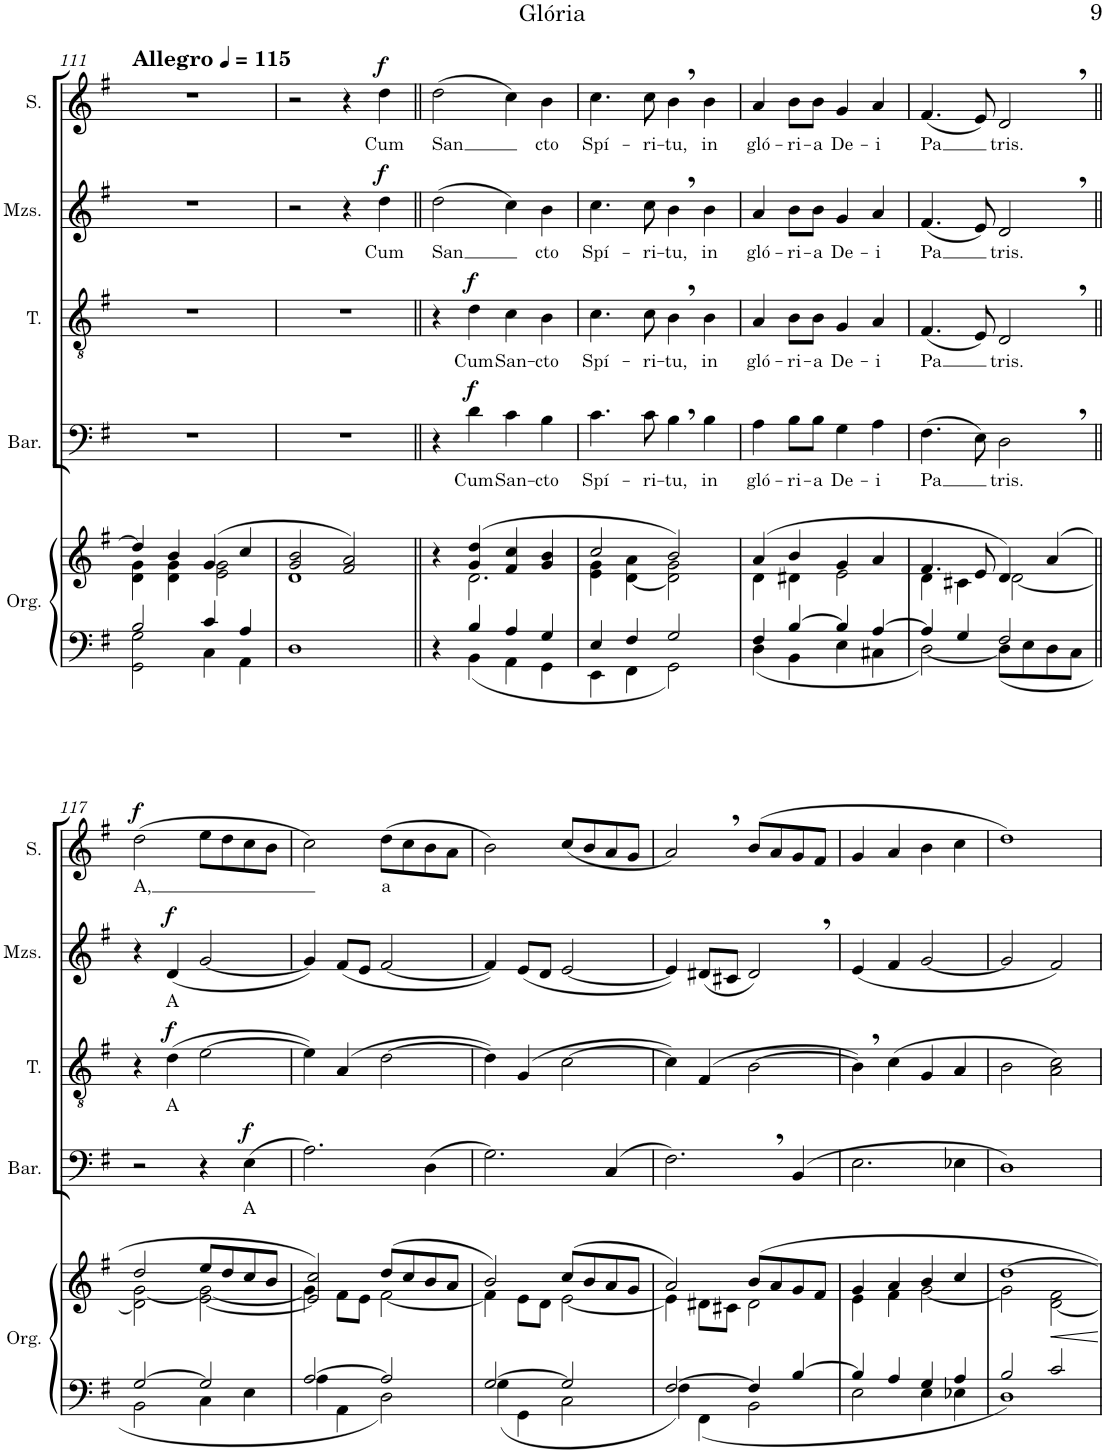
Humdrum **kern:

**kern	**kern	**kern	**text	**dynam	**kern	**text	**dynam	**kern	**text	**dynam	**kern	**text	**dynam
*part5	*part5	*part4	*part4	*part4	*part3	*part3	*part3	*part2	*part2	*part2	*part1	*part1	*part1
*staff6	*staff5	*staff4	*staff4	*staff4	*staff3	*staff3	*staff3	*staff2	*staff2	*staff2	*staff1	*staff1	*staff1
*I"Órgano	*	*I"Barítono	*	*	*I"Tenor	*	*	*I"Mezzosoprano	*	*	*I"Soprano	*	*
*	*	*I'Bar.	*	*	*I'T.	*	*	*I'Mzs.	*	*	*I'S.	*	*
!!LO:PB:g=z
*clefF4	*clefG2	*clefF4	*	*	*clefGv2	*	*	*clefG2	*	*	*clefG2	*	*
*k[f#]	*k[f#]	*k[f#]	*	*	*k[f#]	*	*	*k[f#]	*	*	*k[f#]	*	*
*M4/4	*M4/4	*M4/4	*	*	*M4/4	*	*	*M4/4	*	*	*M4/4	*	*
*met(c)	*met(c)	*met(c)	*	*	*met(c)	*	*	*met(c)	*	*	*met(c)	*	*
*MM115	*MM115	*MM115	*	*	*MM115	*	*	*MM115	*	*	*MM115	*	*
=111	=111	=111	=111	=111	=111	=111	=111	=111	=111	=111	=111	=111	=111
*^	*^	*	*	*	*	*	*	*	*	*	*	*	*
!	!	!	!	!	!	!	!	!	!	!	!	!	!LO:TX:a:B:t=Allegro	!	!
2B/	2GG\ 2G\	4dd/]	4d\ 4g\	1r	.	.	1r	.	.	1r	.	.	1r	.	.
.	.	4b/	4d\ 4g\	.	.	.	.	.	.	.	.	.	.	.	.
4c/	4C\	(4g/	2e\ 2g\	.	.	.	.	.	.	.	.	.	.	.	.
4A/	4AA\	4cc/	.	.	.	.	.	.	.	.	.	.	.	.	.
*v	*v	*	*	*	*	*	*	*	*	*	*	*	*	*	*
=112	=112	=112	=112	=112	=112	=112	=112	=112	=112	=112	=112	=112	=112	=112
1D	2g/ 2b/	1d	1r	.	.	1r	.	.	2r	.	.	2r	.	.
.	2f#/ 2a/)	.	.	.	.	.	.	.	4r	.	.	4r	.	.
!	!	!	!	!	!	!	!	!	!	!LO:LY:b	!LO:DY:a	!	!LO:LY:b	!LO:DY:a
.	.	.	.	.	.	.	.	.	4dd\	Cum	f	4dd\	Cum	f
=113||	=113||	=113||	=113||	=113||	=113||	=113||	=113||	=113||	=113||	=113||	=113||	=113||	=113||	=113||
*^	*	*	*	*	*	*	*	*	*	*	*	*	*	*
!	!	!	!	!	!	!	!	!	!	!	!LO:LY:b	!	!	!LO:LY:b	!
4r	4ryy	4r	4ryy	4r	.	.	4r	.	.	(2dd\	San	.	(2dd\	San	.
!	!	!	!	!	!LO:LY:b	!LO:DY:a	!	!LO:LY:b	!LO:DY:a	!	!	!	!	!	!
4B/	4BB\	(4g/ 4dd/	2.d\	4d\	Cum	f	4d\	Cum	f	.	.	.	.	.	.
!	!	!	!	!	!LO:LY:b	!	!	!LO:LY:b	!	!	!	!	!	!	!
4A/	4AA\	4f#/ 4cc/	.	4c\	San-	.	4c\	San-	.	4cc\)	.	.	4cc\)	.	.
!	!	!	!	!	!LO:LY:b	!	!	!LO:LY:b	!	!	!LO:LY:b	!	!	!LO:LY:b	!
4G/	4GG\	4g/ 4b/	.	4B\	-cto	.	4B\	-cto	.	4b\	cto	.	4b\	cto	.
=114	=114	=114	=114	=114	=114	=114	=114	=114	=114	=114	=114	=114	=114	=114	=114
!	!	!	!	!	!LO:LY:b	!	!	!LO:LY:b	!	!	!LO:LY:b	!	!	!LO:LY:b	!
4E/	4EE\	2cc/	4e\ 4g\	4.c\	Spí-	.	4.c\	Spí-	.	4.cc\	Spí-	.	4.cc\	Spí-	.
4F#/	4FF#\	.	[4d\ 4a\	.	.	.	.	.	.	.	.	.	.	.	.
!	!	!	!	!	!LO:LY:b	!	!	!LO:LY:b	!	!	!LO:LY:b	!	!	!LO:LY:b	!
.	.	.	.	8c\	-ri-	.	8c\	-ri-	.	8cc\	-ri-	.	8cc\	-ri-	.
!	!	!	!	!	!LO:LY:b	!	!	!LO:LY:b	!	!	!LO:LY:b	!	!	!LO:LY:b	!
2G/	2GG\	2b/)	2d\] 2g\	4B,\	-tu,	.	4B,\	-tu,	.	4b,\	-tu,	.	4b,\	-tu,	.
!	!	!	!	!	!LO:LY:b	!	!	!LO:LY:b	!	!	!LO:LY:b	!	!	!LO:LY:b	!
.	.	.	.	4B\	in	.	4B\	in	.	4b\	in	.	4b\	in	.
=115	=115	=115	=115	=115	=115	=115	=115	=115	=115	=115	=115	=115	=115	=115	=115
!	!	!	!	!	!LO:LY:b	!	!	!LO:LY:b	!	!	!LO:LY:b	!	!	!LO:LY:b	!
4F#/	4D\	(4a/	4d\	4A\	gló-	.	4A/	gló-	.	4a/	gló-	.	4a/	gló-	.
!	!	!	!	!	!LO:LY:b	!	!	!LO:LY:b	!	!	!LO:LY:b	!	!	!LO:LY:b	!
[4B/	4BB\	4b/	4d#X\	8B\L	-ri-	.	8B\L	-ri-	.	8b\L	-ri-	.	8b\L	-ri-	.
!	!	!	!	!	!LO:LY:b	!	!	!LO:LY:b	!	!	!LO:LY:b	!	!	!LO:LY:b	!
.	.	.	.	8B\J	-a	.	8B\J	-a	.	8b\J	-a	.	8b\J	-a	.
!	!	!	!	!	!LO:LY:b	!	!	!LO:LY:b	!	!	!LO:LY:b	!	!	!LO:LY:b	!
4B/]	4E\	4g/	2e\	4G\	De-	.	4G/	De-	.	4g/	De-	.	4g/	De-	.
!	!	!	!	!	!LO:LY:b	!	!	!LO:LY:b	!	!	!LO:LY:b	!	!	!LO:LY:b	!
[4A/	4C#X\	4a/	.	4A\	-i	.	4A/	-i	.	4a/	-i	.	4a/	-i	.
=116	=116	=116	=116	=116	=116	=116	=116	=116	=116	=116	=116	=116	=116	=116	=116
!	!	!	!	!	!LO:LY:b	!	!	!LO:LY:b	!	!	!LO:LY:b	!	!	!LO:LY:b	!
4A/]	[2D\	4.f#/	4d\	(4.F#\	Pa	.	(4.F#/	Pa	.	(4.f#/	Pa	.	(4.f#/	Pa	.
4G/	.	.	4c#X\	.	.	.	.	.	.	.	.	.	.	.	.
.	.	8e/	.	8E\)	.	.	8E/)	.	.	8e/)	.	.	8e/)	.	.
!	!	!	!	!	!LO:LY:b	!	!	!LO:LY:b	!	!	!LO:LY:b	!	!	!LO:LY:b	!
2F#/	8D\L]	4d/)	[2d\	2D,\	tris.	.	2D,/	tris.	.	2d,/	tris.	.	2d,/	tris.	.
.	8E\	.	.	.	.	.	.	.	.	.	.	.	.	.	.
.	8D\	(4a/	.	.	.	.	.	.	.	.	.	.	.	.	.
.	8C\J	.	.	.	.	.	.	.	.	.	.	.	.	.	.
!!LO:LB:g=z
=117||	=117||	=117||	=117||	=117||	=117||	=117||	=117||	=117||	=117||	=117||	=117||	=117||	=117||	=117||	=117||
!	!	!	!	!	!	!	!	!	!	!	!	!	!	!LO:LY:b	!LO:DY:a
[2G/	2BB\	2dd/	2d\] [2g\	2r	.	.	4r	.	.	4r	.	.	(2dd\	A,	f
!	!	!	!	!	!	!	!	!LO:LY:b	!LO:DY:a	!	!LO:LY:b	!LO:DY:a	!	!	!
.	.	.	.	.	.	.	(4d\	A	f	(4d/	A	f	.	.	.
2G/]	4C\	8ee/L	[2e\ 2g\_	4r	.	.	[2e\	.	.	[2g/	.	.	8ee\L	.	.
.	.	8dd/	.	.	.	.	.	.	.	.	.	.	8dd\	.	.
!	!	!	!	!	!LO:LY:b	!LO:DY:a	!	!	!	!	!	!	!	!	!
.	4E\	8cc/	.	(4E\	A	f	.	.	.	.	.	.	8cc\	.	.
.	.	8b/J	.	.	.	.	.	.	.	.	.	.	8b\J	.	.
=118	=118	=118	=118	=118	=118	=118	=118	=118	=118	=118	=118	=118	=118	=118	=118
[2A/	4A\	2e/] 2cc/)	4g\]	2.A\)	.	.	4e\])	.	.	4g/])	.	.	2cc\)	.	.
.	4AA\	.	8f#\L	.	.	.	(4A/	.	.	(8f#/L	.	.	.	.	.
.	.	.	8e\J	.	.	.	.	.	.	8e/J	.	.	.	.	.
!	!	!	!	!	!	!	!	!	!	!	!	!	!	!LO:LY:b	!
2A/]	2D\	(8dd/L	[2f#\	.	.	.	[2d\	.	.	[2f#/	.	.	(8dd\L	a	.
.	.	8cc/	.	.	.	.	.	.	.	.	.	.	8cc\	.	.
.	.	8b/	.	(4D\	.	.	.	.	.	.	.	.	8b\	.	.
.	.	8a/J	.	.	.	.	.	.	.	.	.	.	8a\J	.	.
=119	=119	=119	=119	=119	=119	=119	=119	=119	=119	=119	=119	=119	=119	=119	=119
[2G/	4G\	2b/)	4f#\]	2.G\)	.	.	4d\])	.	.	4f#/])	.	.	2b\)	.	.
.	4GG\	.	8e\L	.	.	.	(4G/	.	.	(8e/L	.	.	.	.	.
.	.	.	8d\J	.	.	.	.	.	.	8d/J	.	.	.	.	.
2G/]	2C\	(>8cc/L	[2e\	.	.	.	[2c\	.	.	[2e/	.	.	(8cc/L	.	.
.	.	8b/	.	.	.	.	.	.	.	.	.	.	8b/	.	.
.	.	8a/	.	(4C/	.	.	.	.	.	.	.	.	8a/	.	.
.	.	8g/J	.	.	.	.	.	.	.	.	.	.	8g/J	.	.
=120	=120	=120	=120	=120	=120	=120	=120	=120	=120	=120	=120	=120	=120	=120	=120
[2F#/	4F#\	2a/)	4e\]	2.F#,\)	.	.	4c\])	.	.	4e/])	.	.	2a,/)	.	.
.	4FF#\	.	8d#X\L	.	.	.	(4F#/	.	.	(8d#X/L	.	.	.	.	.
.	.	.	8c#X\J	.	.	.	.	.	.	8c#X/J	.	.	.	.	.
4F#/]	2BB\	8b/L	2d#\	.	.	.	[2B\	.	.	2d#,/)	.	.	(8b/L	.	.
.	.	8a/	.	.	.	.	.	.	.	.	.	.	8a/	.	.
[4B/	.	8g/	.	(4BB/	.	.	.	.	.	.	.	.	8g/	.	.
.	.	8f#/J	.	.	.	.	.	.	.	.	.	.	8f#/J	.	.
=121	=121	=121	=121	=121	=121	=121	=121	=121	=121	=121	=121	=121	=121	=121	=121
4B/]	2E\	4g/	4e\	2.E\	.	.	4B,\])	.	.	(4e/	.	.	4g/	.	.
4A/	.	4a/	4f#\	.	.	.	(4c\	.	.	4f#/	.	.	4a/	.	.
4G/	4E\	4b/	[2g\	.	.	.	4G/	.	.	[2g/	.	.	4b\	.	.
4A/	4E-X\	4cc/	.	4E-X\	.	.	4A/	.	.	.	.	.	4cc\	.	.
=122	=122	=122	=122	=122	=122	=122	=122	=122	=122	=122	=122	=122	=122	=122	=122
2B/	1D	[1dd	2g\]	1D)	.	.	2B\	.	.	2g/]	.	.	1dd)	.	.
2c/	.	.	[2d\ 2f#\	.	.	.	2A\ 2c\)	.	.	2f#/)	.	.	.	.	.
*v	*v	*	*	*	*	*	*	*	*	*	*	*	*	*	*
*	*v	*v	*	*	*	*	*	*	*	*	*	*	*	*
=	=	=	=	=	=	=	=	=	=	=	=	=	=
*-	*-	*-	*-	*-	*-	*-	*-	*-	*-	*-	*-	*-	*-
